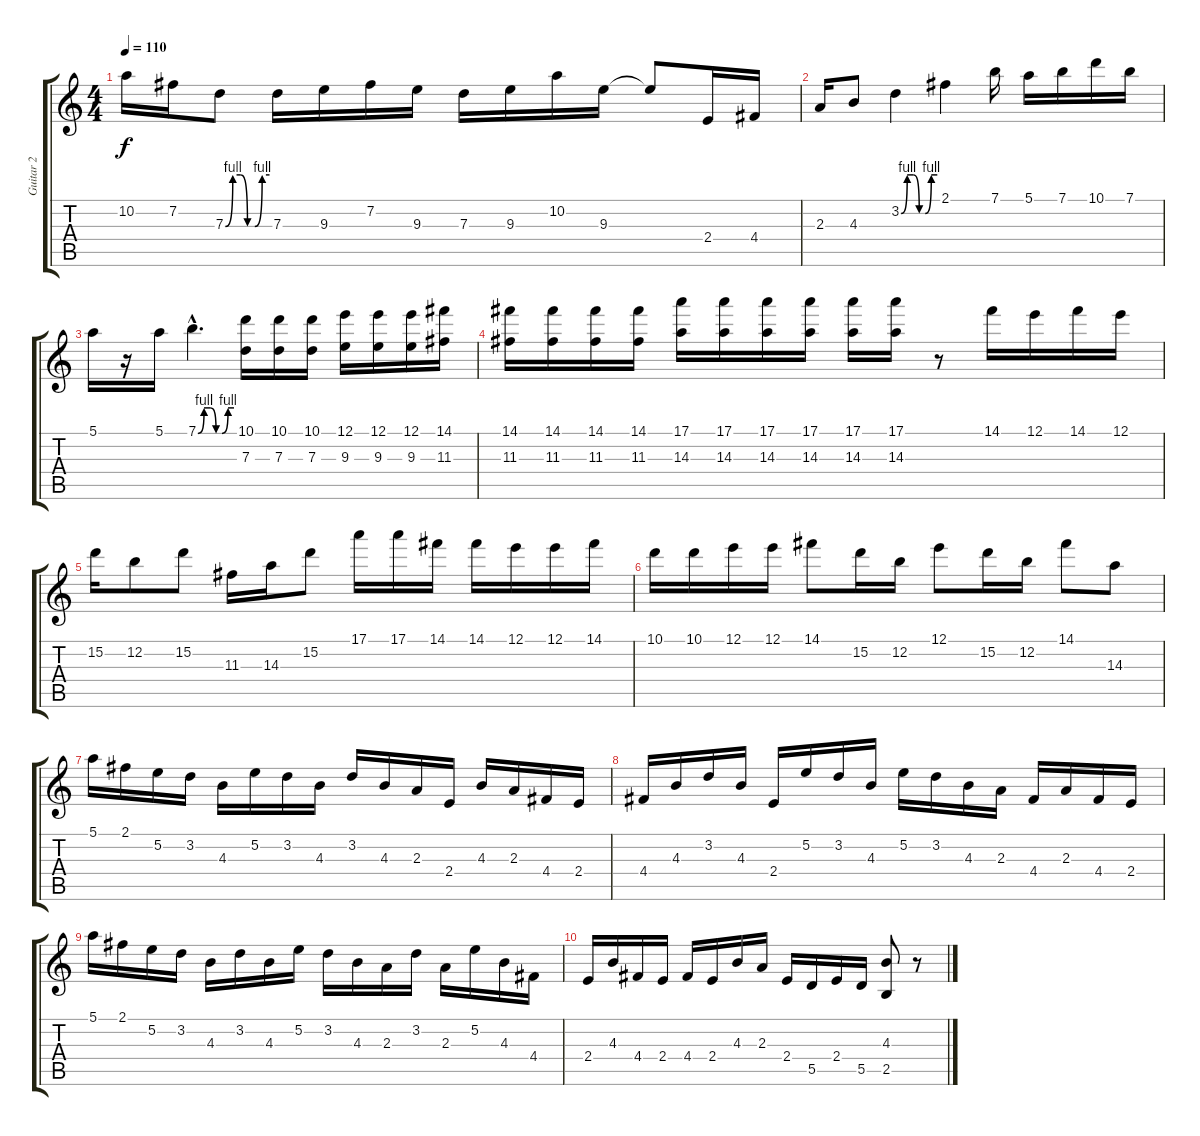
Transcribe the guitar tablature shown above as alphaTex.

\track ("Guitar 2" "Guitar 2") {instrument overdrivenguitar}
\staff {score tabs}
\tuning (E4 B3 G3 D3 A2 E2) {hide}
\ts (4 4)
\tempo 110
\clef g2
\ks c
10.2.16{dy f} 7.2.16 7.3{be (custom 0 0 10 4 20 4 30 0 40 0 50 4 60 4)}.8 7.3.16 9.3.16 7.2.16 9.3.16 7.3.16 9.3.16 10.2.16 9.3.16 9.3{t}.8 2.4.16 4.4.16 |
2.3.16 4.3.8 3.2{be (custom 0 0 10 4 20 4 30 0 40 0 50 4 60 4)}.4 2.1.4 7.1.16 5.1.16 7.1.16 10.1.16 7.1.16 |
5.1.16 r.16 5.1.16 7.1{be (custom 0 0 10 4 20 4 30 0 40 0 50 4 60 4) hac}.4{d} (10.1 7.3).16 (10.1 7.3).16 (10.1 7.3).16 (12.1 9.3).16 (12.1 9.3).16 (12.1 9.3).16 (14.1 11.3).16 |
(14.1 11.3).16 (14.1 11.3).16 (14.1 11.3).16 (14.1 11.3).16 (17.1 14.3).16 (17.1 14.3).16 (17.1 14.3).16 (17.1 14.3).16 (17.1 14.3).16 (17.1 14.3).16 r.8 14.1.16 12.1.16 14.1.16 12.1.16 |
15.2.16 12.2.8 15.2.8 11.3.16 14.3.16 15.2.8 17.1.16 17.1.16 14.1.16 14.1.16 12.1.16 12.1.16 14.1.16 |
10.1.16 10.1.16 12.1.16 12.1.16 14.1.8 15.2.16 12.2.16 12.1.8 15.2.16 12.2.16 14.1.8 14.3.8 |
5.1.16 2.1.16 5.2.16 3.2.16 4.3.16 5.2.16 3.2.16 4.3.16 3.2.16 4.3.16 2.3.16 2.4.16 4.3.16 2.3.16 4.4.16 2.4.16 |
4.4.16 4.3.16 3.2.16 4.3.16 2.4.16 5.2.16 3.2.16 4.3.16 5.2.16 3.2.16 4.3.16 2.3.16 4.4.16 2.3.16 4.4.16 2.4.16 |
5.1.16 2.1.16 5.2.16 3.2.16 4.3.16 3.2.16 4.3.16 5.2.16 3.2.16 4.3.16 2.3.16 3.2.16 2.3.16 5.2.16 4.3.16 4.4.16 |
2.4.16 4.3.16 4.4.16 2.4.16 4.4.16 2.4.16 4.3.16 2.3.16 2.4.16 5.5.16 2.4.16 5.5.16 (4.3 2.5).8 r.8
